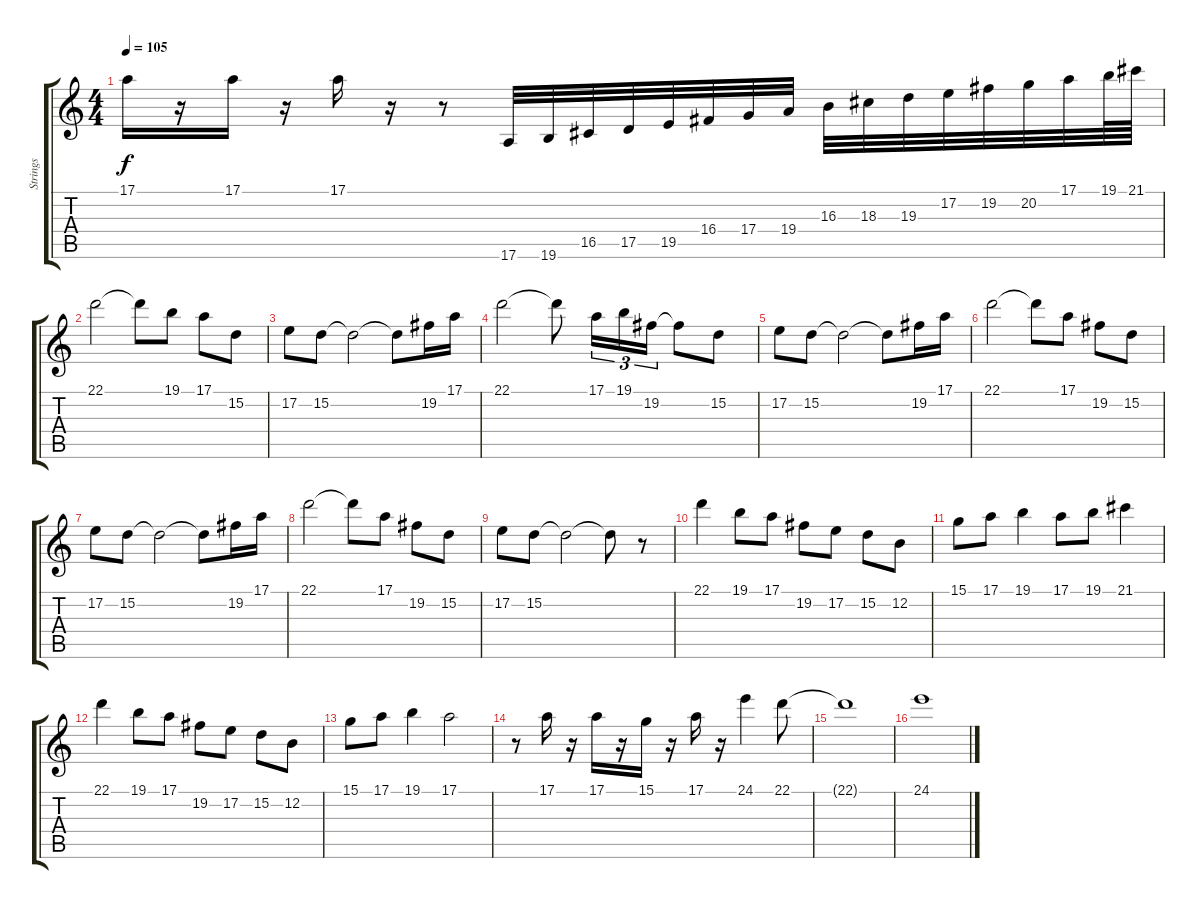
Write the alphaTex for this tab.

\track ("Strings" "Strings") {instrument stringensemble1}
\staff {score tabs}
\tuning (E4 B3 G3 D3 A2 E2) {hide}
\ts (4 4)
\tempo 105
\clef g2
\ks c
17.1.16{dy f} r.16 17.1.16 r.16 17.1.16 r.16 r.8 17.6.32 19.6.32 16.5.32 17.5.32 19.5.32 16.4.32 17.4.32 19.4.32 16.3.32 18.3.32 19.3.32 17.2.32 19.2.32 20.2.32 17.1.32 19.1.64 21.1.64 |
22.1.2 22.1{t}.8 19.1.8 17.1.8 15.2.8 |
17.2.8 15.2.8 15.2{t}.2 15.2{t}.8 19.2.16 17.1.16 |
22.1.2 22.1{t}.8 17.1.16{tu (3 2)} 19.1.16{tu (3 2)} 19.2.16{tu (3 2)} 19.2{t}.8 15.2.8 |
17.2.8 15.2.8 15.2{t}.2 15.2{t}.8 19.2.16 17.1.16 |
22.1.2 22.1{t}.8 17.1.8 19.2.8 15.2.8 |
17.2.8 15.2.8 15.2{t}.2 15.2{t}.8 19.2.16 17.1.16 |
22.1.2 22.1{t}.8 17.1.8 19.2.8 15.2.8 |
17.2.8 15.2.8 15.2{t}.2 15.2{t}.8 r.8 |
22.1.4 19.1.8 17.1.8 19.2.8 17.2.8 15.2.8 12.2.8 |
15.1.8 17.1.8 19.1.4 17.1.8 19.1.8 21.1.4 |
22.1.4 19.1.8 17.1.8 19.2.8 17.2.8 15.2.8 12.2.8 |
15.1.8 17.1.8 19.1.4 17.1.2 |
r.8 17.1.16 r.16 17.1.16 r.16 15.1.16 r.16 17.1.16 r.16 24.1.4 22.1.8 |
22.1{t}.1 |
24.1.1
